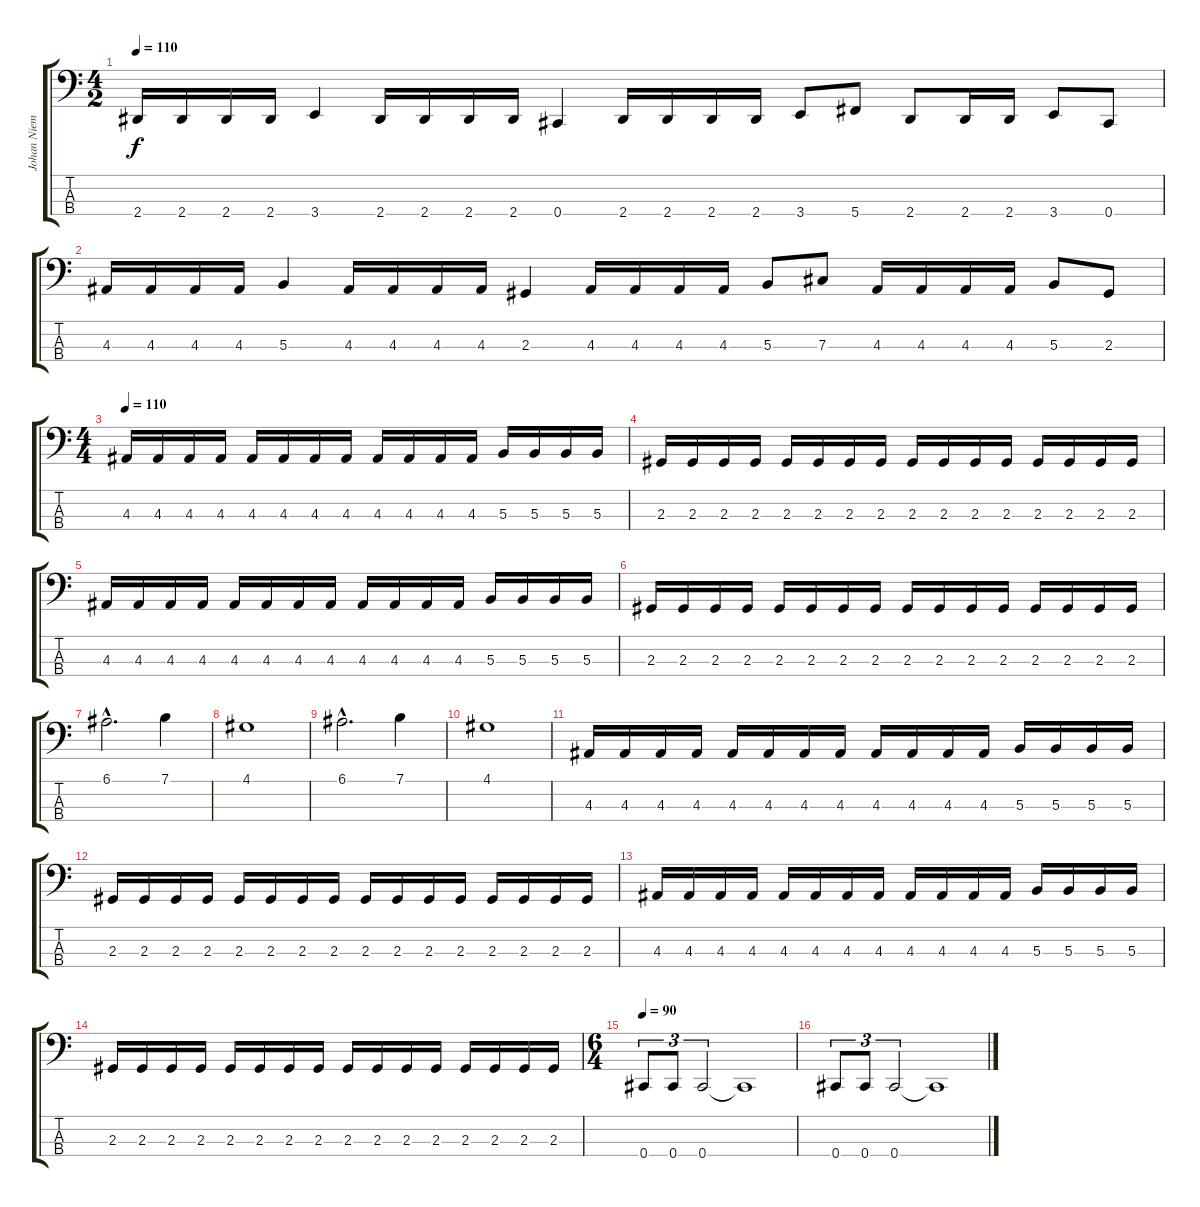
\track ("Johan Niemann" "Johan Niem") {instrument electricbasspick}
\staff {score tabs}
\tuning (E2 B1 Gb1 Db1) {hide}
\ts (4 2)
\tempo 110
\clef f4
\ks c
2.4.16{dy f} 2.4.16 2.4.16 2.4.16 3.4.4 2.4.16 2.4.16 2.4.16 2.4.16 0.4.4 2.4.16 2.4.16 2.4.16 2.4.16 3.4.8 5.4.8 2.4.8 2.4.16 2.4.16 3.4.8 0.4.8 |
4.3.16 4.3.16 4.3.16 4.3.16 5.3.4 4.3.16 4.3.16 4.3.16 4.3.16 2.3.4 4.3.16 4.3.16 4.3.16 4.3.16 5.3.8 7.3.8 4.3.16 4.3.16 4.3.16 4.3.16 5.3.8 2.3.8 |
\ts (4 4)
\tempo 100
\tempo 110
4.3.16 4.3.16 4.3.16 4.3.16 4.3.16 4.3.16 4.3.16 4.3.16 4.3.16 4.3.16 4.3.16 4.3.16 5.3.16 5.3.16 5.3.16 5.3.16 |
2.3.16 2.3.16 2.3.16 2.3.16 2.3.16 2.3.16 2.3.16 2.3.16 2.3.16 2.3.16 2.3.16 2.3.16 2.3.16 2.3.16 2.3.16 2.3.16 |
4.3.16 4.3.16 4.3.16 4.3.16 4.3.16 4.3.16 4.3.16 4.3.16 4.3.16 4.3.16 4.3.16 4.3.16 5.3.16 5.3.16 5.3.16 5.3.16 |
2.3.16 2.3.16 2.3.16 2.3.16 2.3.16 2.3.16 2.3.16 2.3.16 2.3.16 2.3.16 2.3.16 2.3.16 2.3.16 2.3.16 2.3.16 2.3.16 |
6.1{hac}.2{d} 7.1.4 |
4.1.1 |
6.1{hac}.2{d} 7.1.4 |
4.1.1 |
4.3.16 4.3.16 4.3.16 4.3.16 4.3.16 4.3.16 4.3.16 4.3.16 4.3.16 4.3.16 4.3.16 4.3.16 5.3.16 5.3.16 5.3.16 5.3.16 |
2.3.16 2.3.16 2.3.16 2.3.16 2.3.16 2.3.16 2.3.16 2.3.16 2.3.16 2.3.16 2.3.16 2.3.16 2.3.16 2.3.16 2.3.16 2.3.16 |
4.3.16 4.3.16 4.3.16 4.3.16 4.3.16 4.3.16 4.3.16 4.3.16 4.3.16 4.3.16 4.3.16 4.3.16 5.3.16 5.3.16 5.3.16 5.3.16 |
2.3.16 2.3.16 2.3.16 2.3.16 2.3.16 2.3.16 2.3.16 2.3.16 2.3.16 2.3.16 2.3.16 2.3.16 2.3.16 2.3.16 2.3.16 2.3.16 |
\ts (6 4)
\tempo 90
0.4.8{tu (3 2)} 0.4.8{tu (3 2)} 0.4.2{tu (3 2)} 0.4{t}.1 |
0.4.8{tu (3 2)} 0.4.8{tu (3 2)} 0.4.2{tu (3 2)} 0.4{t}.1
